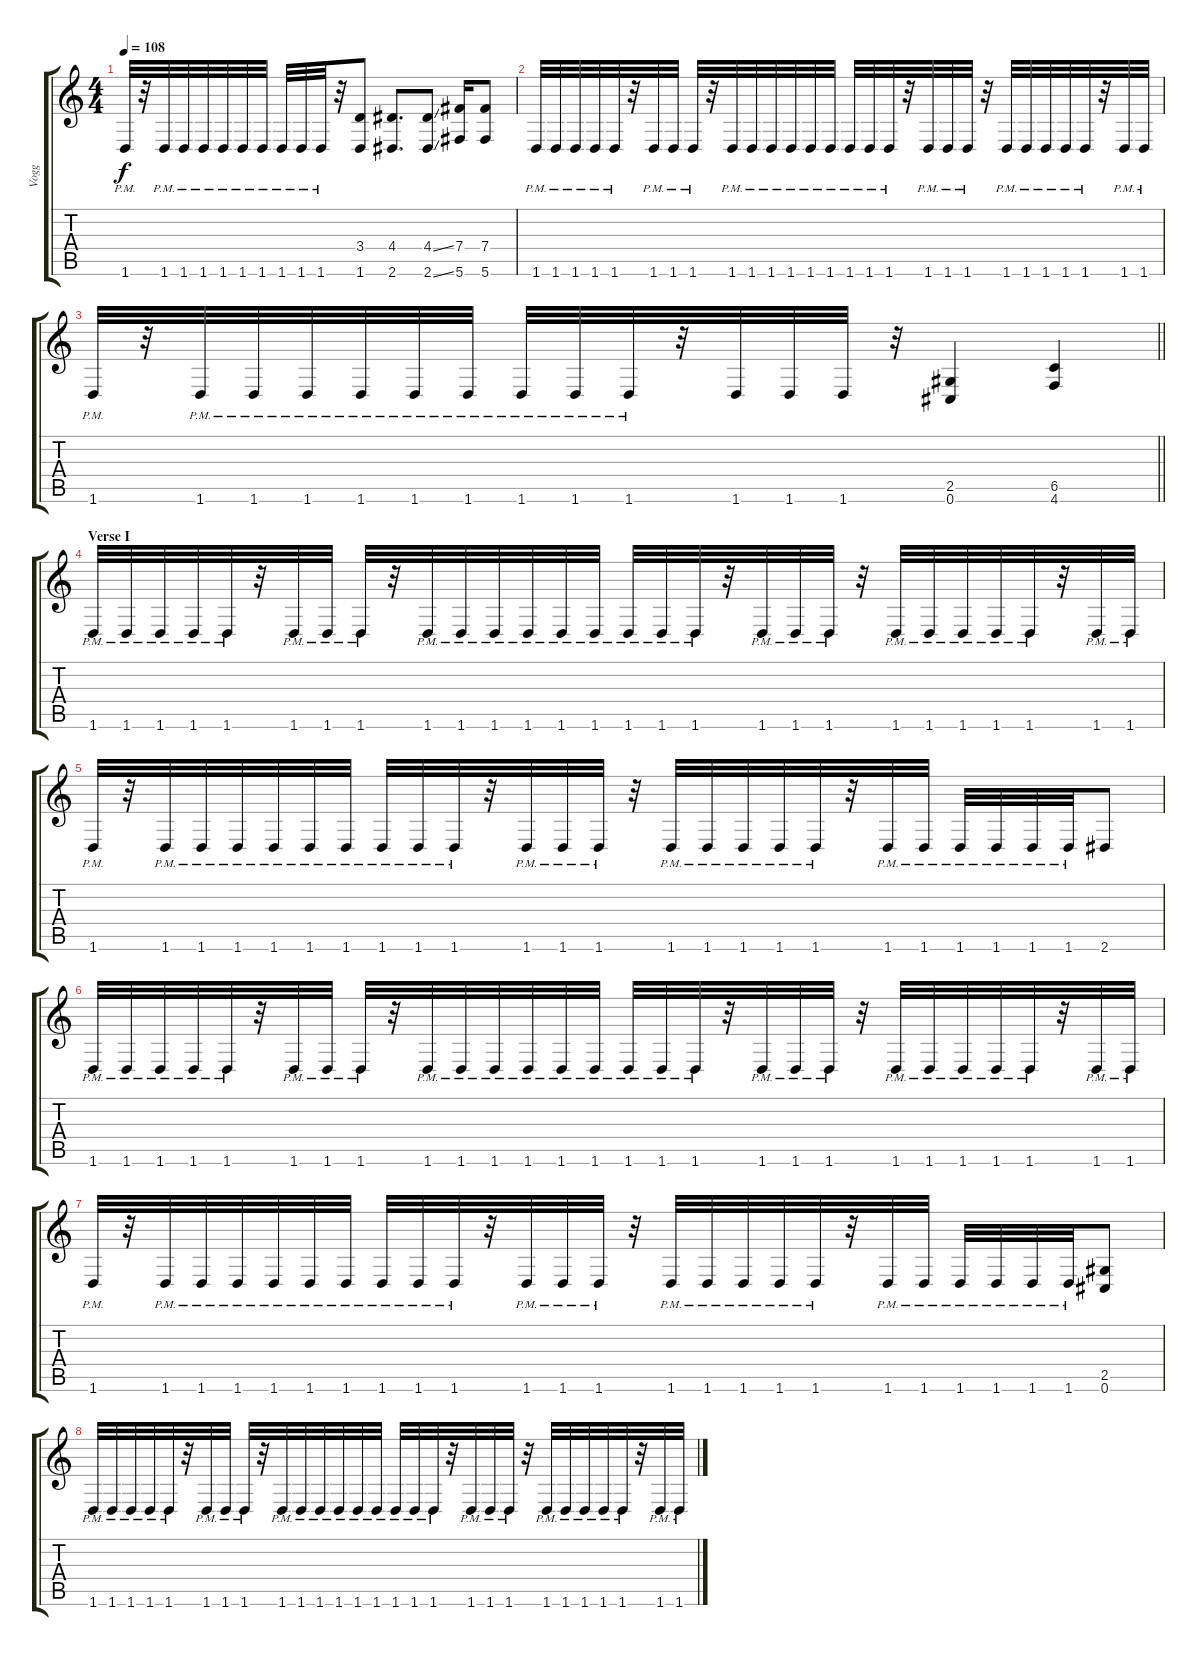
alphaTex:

\track ("Vogg" "Vogg") {instrument distortionguitar}
\staff {score tabs}
\tuning (Db4 Ab3 E3 B2 Gb2 Db2) {hide}
\ts (4 4)
\tempo 108
\clef g2
\ks c
1.6{pm}.32{dy f} r.32 1.6{pm}.32 1.6{pm}.32 1.6{pm}.32 1.6{pm}.32 1.6{pm}.32 1.6{pm}.32 1.6{pm}.32 1.6{pm}.32 1.6{pm}.32 r.32 (3.4 1.6).8 (4.4 2.6).8{d} (4.4{ss} 2.6{ss}).8 (7.4 5.6).16 (7.4 5.6).8 |
1.6{pm}.32 1.6{pm}.32 1.6{pm}.32 1.6{pm}.32 1.6{pm}.32 r.32 1.6{pm}.32 1.6{pm}.32 1.6{pm}.32 r.32 1.6{pm}.32 1.6{pm}.32 1.6{pm}.32 1.6{pm}.32 1.6{pm}.32 1.6{pm}.32 1.6{pm}.32 1.6{pm}.32 1.6{pm}.32 r.32 1.6{pm}.32 1.6{pm}.32 1.6{pm}.32 r.32 1.6{pm}.32 1.6{pm}.32 1.6{pm}.32 1.6{pm}.32 1.6{pm}.32 r.32 1.6{pm}.32 1.6{pm}.32 |
\barLineRight lightlight
1.6{pm}.32 r.32 1.6{pm}.32 1.6{pm}.32 1.6{pm}.32 1.6{pm}.32 1.6{pm}.32 1.6{pm}.32 1.6{pm}.32 1.6{pm}.32 1.6{pm}.32 r.32 1.6.32 1.6.32 1.6.32 r.32 (2.5 0.6).4 (6.5 4.6).4 |
\section ("" "Verse I")
1.6{pm}.32 1.6{pm}.32 1.6{pm}.32 1.6{pm}.32 1.6{pm}.32 r.32 1.6{pm}.32 1.6{pm}.32 1.6{pm}.32 r.32 1.6{pm}.32 1.6{pm}.32 1.6{pm}.32 1.6{pm}.32 1.6{pm}.32 1.6{pm}.32 1.6{pm}.32 1.6{pm}.32 1.6{pm}.32 r.32 1.6{pm}.32 1.6{pm}.32 1.6{pm}.32 r.32 1.6{pm}.32 1.6{pm}.32 1.6{pm}.32 1.6{pm}.32 1.6{pm}.32 r.32 1.6{pm}.32 1.6{pm}.32 |
1.6{pm}.32 r.32 1.6{pm}.32 1.6{pm}.32 1.6{pm}.32 1.6{pm}.32 1.6{pm}.32 1.6{pm}.32 1.6{pm}.32 1.6{pm}.32 1.6{pm}.32 r.32 1.6{pm}.32 1.6{pm}.32 1.6{pm}.32 r.32 1.6{pm}.32 1.6{pm}.32 1.6{pm}.32 1.6{pm}.32 1.6{pm}.32 r.32 1.6{pm}.32 1.6{pm}.32 1.6{pm}.32 1.6{pm}.32 1.6{pm}.32 1.6{pm}.32 2.6.8 |
1.6{pm}.32 1.6{pm}.32 1.6{pm}.32 1.6{pm}.32 1.6{pm}.32 r.32 1.6{pm}.32 1.6{pm}.32 1.6{pm}.32 r.32 1.6{pm}.32 1.6{pm}.32 1.6{pm}.32 1.6{pm}.32 1.6{pm}.32 1.6{pm}.32 1.6{pm}.32 1.6{pm}.32 1.6{pm}.32 r.32 1.6{pm}.32 1.6{pm}.32 1.6{pm}.32 r.32 1.6{pm}.32 1.6{pm}.32 1.6{pm}.32 1.6{pm}.32 1.6{pm}.32 r.32 1.6{pm}.32 1.6{pm}.32 |
1.6{pm}.32 r.32 1.6{pm}.32 1.6{pm}.32 1.6{pm}.32 1.6{pm}.32 1.6{pm}.32 1.6{pm}.32 1.6{pm}.32 1.6{pm}.32 1.6{pm}.32 r.32 1.6{pm}.32 1.6{pm}.32 1.6{pm}.32 r.32 1.6{pm}.32 1.6{pm}.32 1.6{pm}.32 1.6{pm}.32 1.6{pm}.32 r.32 1.6{pm}.32 1.6{pm}.32 1.6{pm}.32 1.6{pm}.32 1.6{pm}.32 1.6{pm}.32 (2.5 0.6).8 |
1.6{pm}.32 1.6{pm}.32 1.6{pm}.32 1.6{pm}.32 1.6{pm}.32 r.32 1.6{pm}.32 1.6{pm}.32 1.6{pm}.32 r.32 1.6{pm}.32 1.6{pm}.32 1.6{pm}.32 1.6{pm}.32 1.6{pm}.32 1.6{pm}.32 1.6{pm}.32 1.6{pm}.32 1.6{pm}.32 r.32 1.6{pm}.32 1.6{pm}.32 1.6{pm}.32 r.32 1.6{pm}.32 1.6{pm}.32 1.6{pm}.32 1.6{pm}.32 1.6{pm}.32 r.32 1.6{pm}.32 1.6{pm}.32
